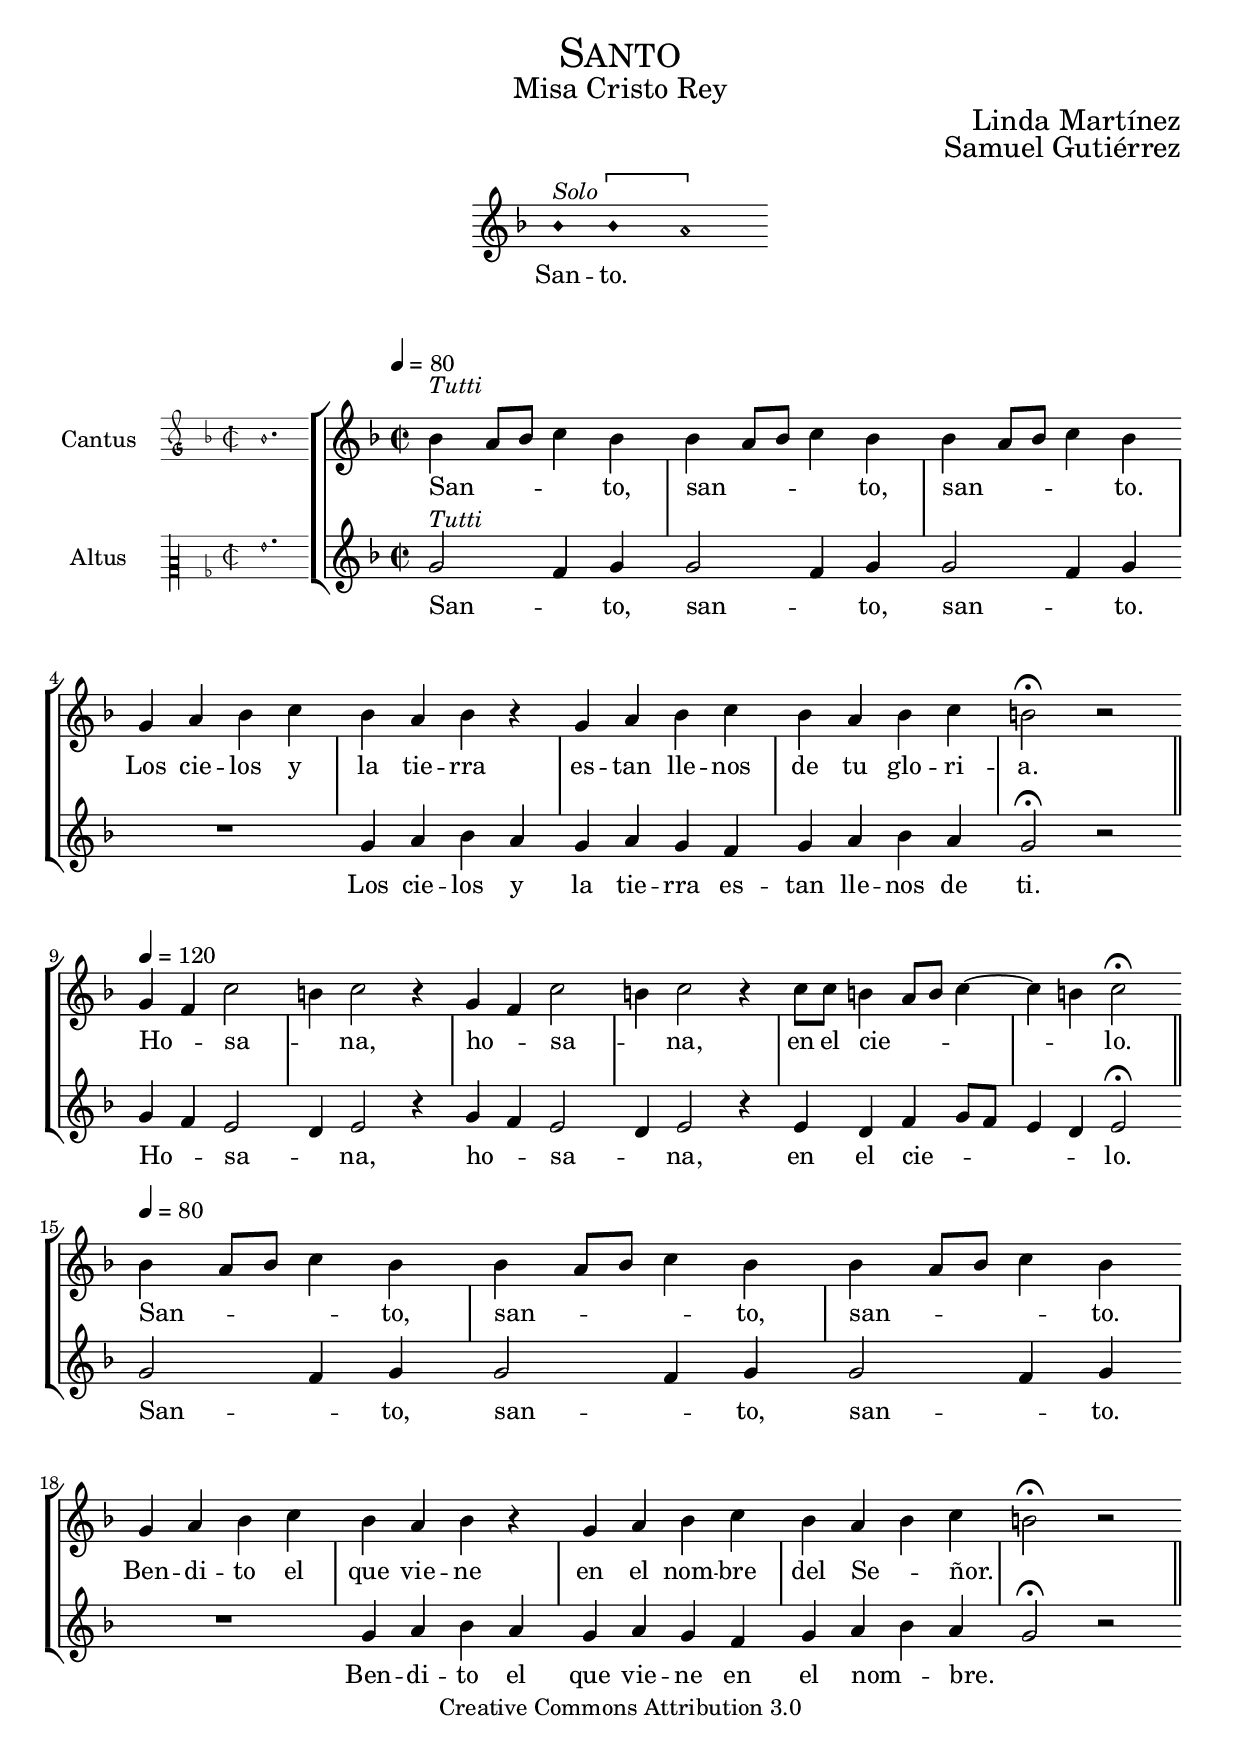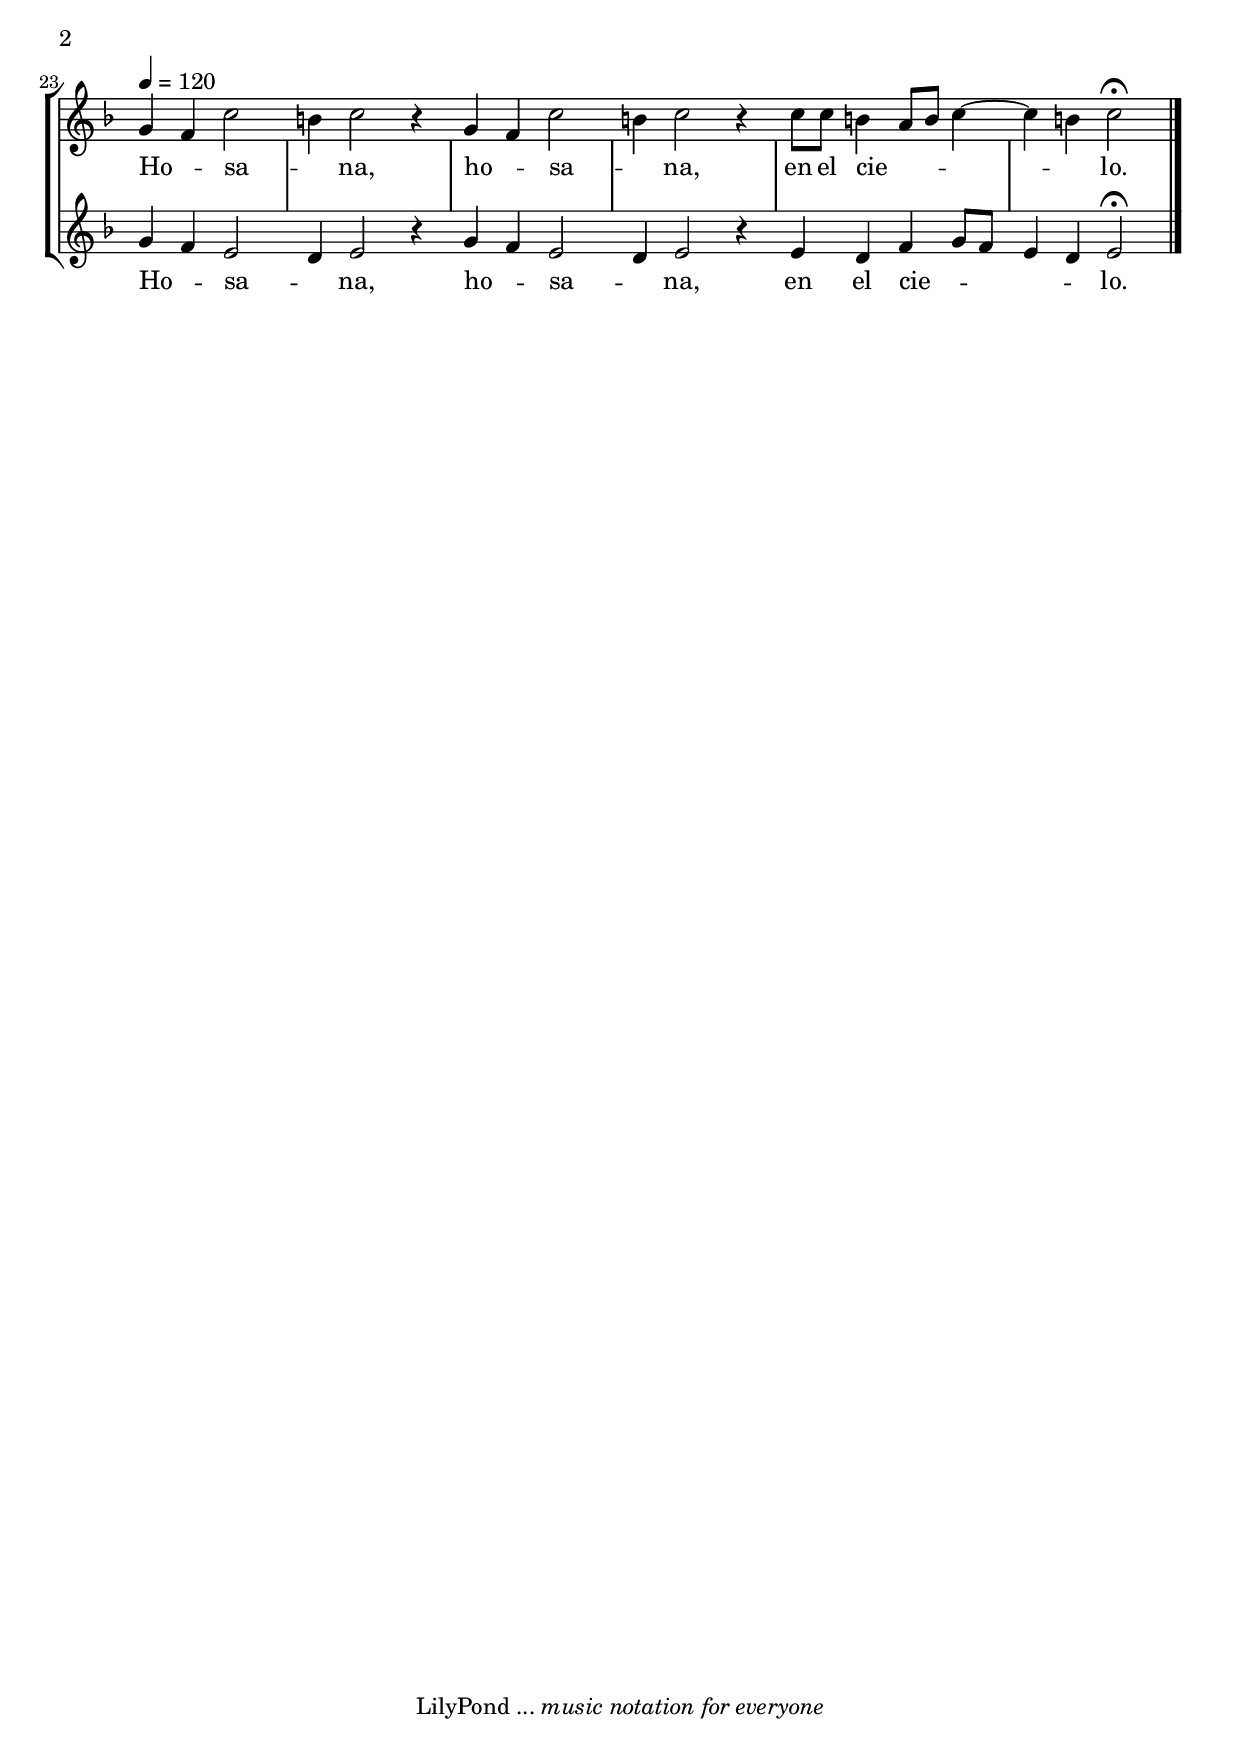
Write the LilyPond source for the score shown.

% ****************************************************************
%   Sanctus - Renaissance way melody
%	Music and accompaniment by serachsam
% ****************************************************************
\language "espanol"
\version "2.19.82"

% --- Global parameters

% --- Includes

% --- Global size
%#(set-global-staff-size 21)

% --- Header
\markup { \fill-line { \center-column { \fontsize #5 \smallCaps "Santo" \fontsize #2 "Misa Cristo Rey" } } }
\markup { \fill-line { " " \right-column { \fontsize #2 "Linda Martínez" } } }
\markup { \fill-line { " " \right-column { \fontsize #2 "Samuel Gutiérrez" } } }
\header {
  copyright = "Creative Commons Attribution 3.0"
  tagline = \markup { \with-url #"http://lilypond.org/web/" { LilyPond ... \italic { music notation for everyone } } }
  breakbefore = ##t
}

% --- Invocation #1
\score{
  <<
    \new Voice = "invocacion" {
      \override Staff.TimeSignature.stencil = #'()
      \override Stem.transparent = ##t
      \set Score.timing = ##f
      \override NoteHead.style = #'neomensural
      \key re \minor
      \relative do' {
        sib'4^\markup{ \italic "Solo"} \[sib la2\]
      }
    }
    \new Lyrics \lyricsto "invocacion" {
      \lyricmode {
        San -- to.
      }
    }
  >>
  \layout {
    indent = 7 \cm
    line-width = 12\cm
    ragged-right = ##f
  }
}

global = {
  \set Score.skipBars = ##t
  \tempo 4 = 80
  \clef "treble"
  \key re \minor
  \time 2/2
  \skip 1
  % the actual music
  \skip 1*7
  \tempo 4 = 120
  \skip 1*6
  \tempo 4 = 80
  \skip 1*8
  \tempo 4 = 120
  \skip 1*6
  % let finis bar go through all staves
  \override Staff.BarLine.transparent = ##f
  % finis bar
  \bar "|."
}

% --- Music
cantusIncipit = {
  \set Staff.instrumentName = "Cantus"
  \clef "petrucci-g"
  \key fa \major
  \time 2/2
  sib'1.
}

cantusNotes = \relative do'' {
  sib4^\markup{ \italic "Tutti"}( la8 sib do4) sib
  sib4( la8 sib do4) sib
  sib4( la8 sib do4) sib \break
  sol4 la sib do sib la sib r
  sol4 la sib do sib la sib do si2 \fermata r \bar "||" \break
  sol4( fa) do'2(
  si4) do2 r4
  sol4( fa) do'2(
  si4) do2 r4
  do8 do si4( la8 si do4~ do si4) do2 \fermata \bar "||" \break
  sib4( la8 sib do4) sib
  sib4( la8 sib do4) sib
  sib4( la8 sib do4) sib \break
  sol4 la sib do sib la sib r
  sol4 la sib do sib la( sib) do( si2) \fermata r \bar "||" \break
  sol4( fa) do'2(
  si4) do2 r4
  sol4( fa) do'2(
  si4) do2 r4
  do8 do si4( la8 si do4~ do si4) do2 \fermata
}

altus = \relative do' {
  sol'2^\markup{ \italic "Tutti"}( fa4) sol
  sol2( fa4) sol
  sol2( fa4) sol
  R1
  sol4 la sib la
  sol la sol fa
  sol4 la sib la
  sol2 \fermata r
  sol4( fa) mi2(
  re4) mi2 r4
  sol4( fa) mi2(
  re4) mi2 r4
  mi4 re fa4( sol8 fa
  mi4 re) mi2 \fermata
  sol2( fa4) sol
  sol2( fa4) sol
  sol2( fa4) sol
  R1
  sol4 la sib la
  sol la sol fa
  sol4 la sib la
  sol2 \fermata r
  sol4( fa) mi2(
  re4) mi2 r4
  sol4( fa) mi2(
  re4) mi2 r4
  mi4 re fa4( sol8 fa
  mi4 re) mi2 \fermata
}

cantusLyrics = \lyricmode {
  San -- to, san -- to, san -- to.
  Los cie -- los y la tie -- rra es -- tan lle -- nos de tu glo -- ri -- a.
  Ho -- sa -- na, ho -- sa -- na, en el cie -- lo.

  San -- to, san -- to, san -- to.
  Ben -- di -- to el que vie -- ne en el nom -- bre del Se -- ñor.
  Ho -- sa -- na, ho -- sa -- na, en el cie -- lo.
}

altusIncipit = {
  \set Staff.instrumentName = "Altus"
  \clef "petrucci-c2"
  \key fa \major
  \time 2/2
  sol'1.
}

altusNotes = \relative do'' {
  sol2^\markup{ \italic "Tutti"}( fa4) sol
  sol2( fa4) sol
  sol2( fa4) sol
  R1
  sol4 la sib la
  sol la sol fa
  sol4 la sib la
  sol2 \fermata r
  sol4( fa) mi2(
  re4) mi2 r4
  sol4( fa) mi2(
  re4) mi2 r4
  mi4 re fa4( sol8 fa
  mi4 re) mi2 \fermata
  sol2( fa4) sol
  sol2( fa4) sol
  sol2( fa4) sol
  R1
  sol4 la sib la
  sol la sol fa
  sol4 la( sib) la(
  sol2) \fermata r
  sol4( fa) mi2(
  re4) mi2 r4
  sol4( fa) mi2(
  re4) mi2 r4
  mi4 re fa4( sol8 fa
  mi4 re) mi2 \fermata
}

altusLyrics = \lyricmode {
  San -- to, san -- to, san -- to.
  Los cie -- los y la tie -- rra es -- tan lle -- nos de ti.
  Ho -- sa -- na, ho -- sa -- na, en el cie -- lo.

  San -- to, san -- to, san -- to.
  Ben -- di -- to el que vie -- ne en el nom -- bre.
  Ho -- sa -- na, ho -- sa -- na, en el cie -- lo.
}

\score {
  <<
    \new StaffGroup = choirStaff <<
      \new Voice = "cantusNotes" <<
        \set Staff.instrumentName = #"Cantus"
        \incipit \cantusIncipit
        \global
        \cantusNotes
      >>
      \new Lyrics \lyricsto cantusNotes { \cantusLyrics }
      \new Voice = "altusNotes" <<
        \set Staff.instrumentName = #"Altus"
        \global
        \incipit \altusIncipit
        \altusNotes
      >>
      \new Lyrics \lyricsto altusNotes { \altusLyrics }
    >>
  >>
  \layout {
    \context {
      \Score
      \hide BarLine
    }
    \context {
      \Lyrics
      \consists "Bar_engraver"
      \consists "Separating_line_group_engraver"
    }
    \context {
      \Voice
      \hide Slur
      \remove "Forbid_line_break_engraver"
    }
    indent = 4.5\cm
    incipit-width = 2.5\cm
  }
}

% --- Paper
\paper{
  #(set-default-paper-size "letter")
  %page-breaking = #ly:page-turn-breaking
}
